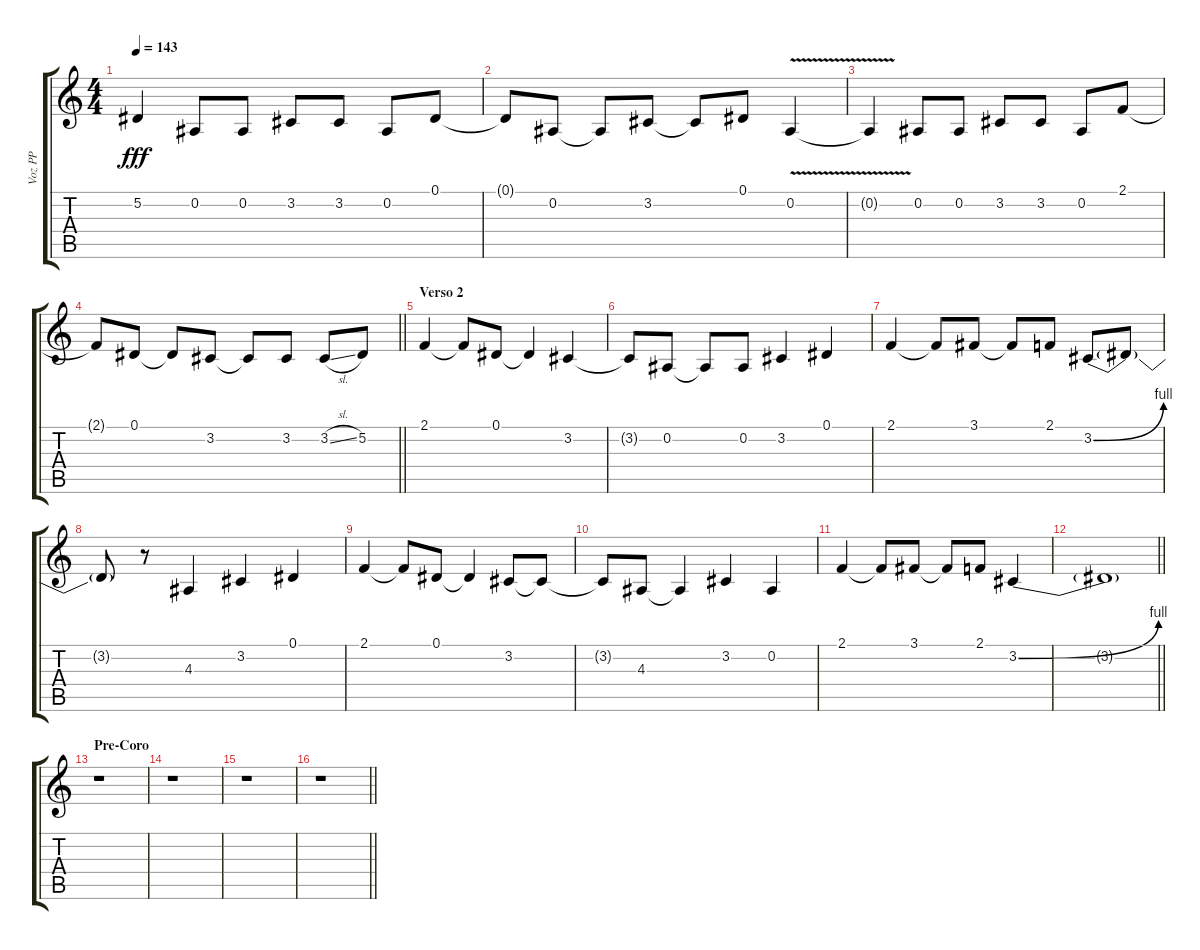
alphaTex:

\track ("Voz PP" "Voz PP") {instrument bassoon}
\staff {score tabs}
\tuning (Eb4 Bb3 Gb3 Db3 Ab2 Eb2) {hide}
\ts (4 4)
\tempo 143
\clef g2
\ks c
5.2{t}.4{dy fff} 0.2.8 0.2.8 3.2.8 3.2.8 0.2.8 0.1.8 |
0.1{t}.8 0.2.8 0.2{t}.8 3.2.8 3.2{t}.8 0.1.8 0.2{v}.4 |
0.2{t}.4 0.2.8 0.2.8 3.2.8 3.2.8 0.2.8 2.1.8 |
\barLineRight lightlight
2.1{t}.8 0.1.8 0.1{t}.8 3.2.8 3.2{t}.8 3.2.8 3.2{sl}.8 5.2.8 |
\section ("" "Verso 2")
2.1.4 2.1{t}.8 0.1.8 0.1{t}.4 3.2.4 |
3.2{t}.8 0.2.8 0.2{t}.8 0.2.8 3.2.4 0.1.4 |
2.1.4 2.1{t}.8 3.1.8 3.1{t}.8 2.1.8 3.2{be (bend 0 0 60 4)}.8 3.2{t}.8 |
3.2{t}.8 r.8 4.3.4 3.2.4 0.1.4 |
2.1.4 2.1{t}.8 0.1.8 0.1{t}.4 3.2.8 3.2{t}.8 |
3.2{t}.8 4.3.8 4.3{t}.4 3.2.4 0.2.4 |
2.1.4 2.1{t}.8 3.1.8 3.1{t}.8 2.1.8 3.2{be (bend 0 0 60 4)}.4 |
\barLineRight lightlight
3.2{t}.1 |
\section ("" "Pre-Coro")
r.1 |
r.1 |
r.1 |
\barLineRight lightlight
r.1
